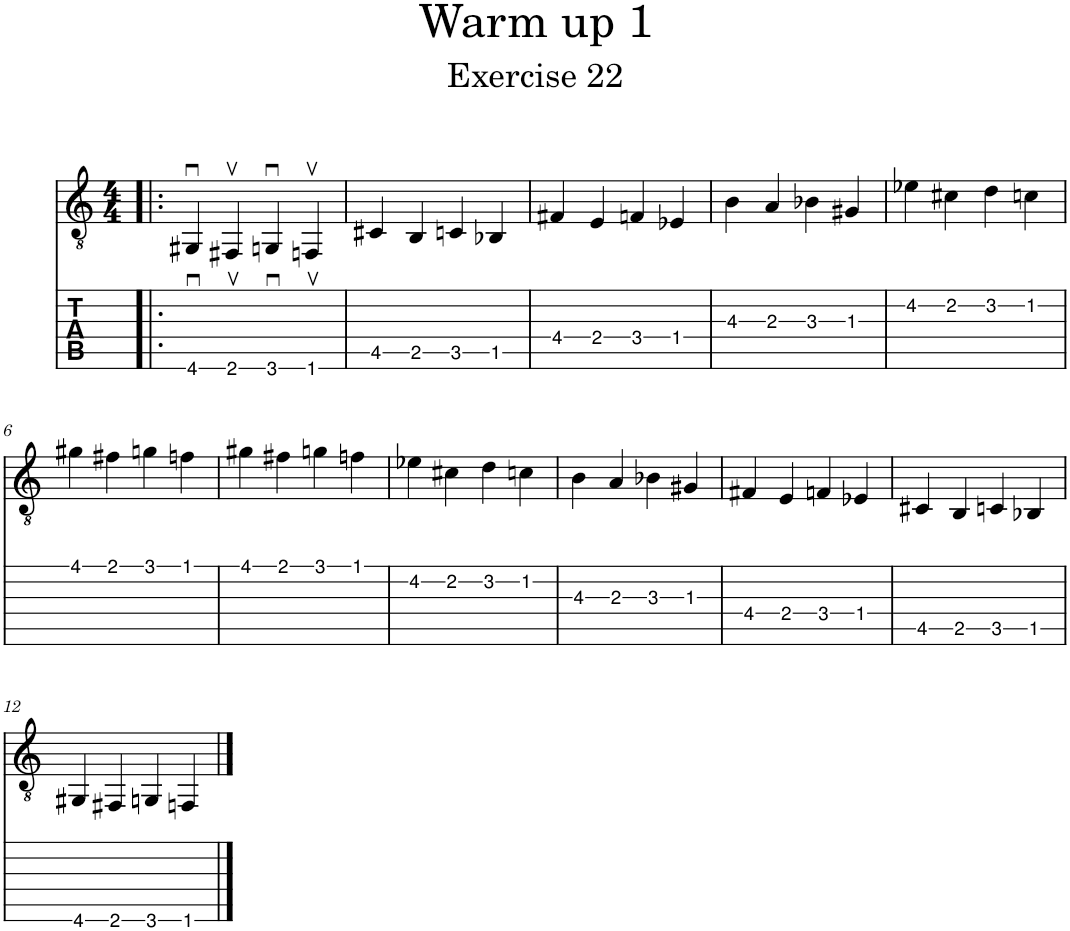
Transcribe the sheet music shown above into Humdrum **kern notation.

**kern	**kern
*part1	*part1
*staff2	*staff1
*I"Guitar	*
*I'Guit.	*
*stria6	*
*	*clefGv2
*k[]	*k[]
*M4/4	*M4/4
=1!|:	=1!|:
4GG#u	4GG#Xu/
4FF#v	4FF#Xv/
4GGu	4GGnu/
4FFv	4FFnv/
=2	=2
4C#	4C#X/
4BB	4BB/
4C	4Cn/
4BB-	4BB-X/
=3	=3
4F#	4F#X/
4E	4E/
4F	4Fn/
4E-	4E-X/
=4	=4
4B	4B\
4A	4A/
4B-	4B-X\
4G#	4G#X/
=5	=5
4e-	4e-X\
4c#	4c#X\
4d	4d\
4c	4cn\
!!LO:LB:g=z
=6	=6
4g#	4g#X\
4f#	4f#X\
4g	4gn\
4f	4fn\
=7	=7
4g#	4g#X\
4f#	4f#X\
4g	4gn\
4f	4fn\
=8	=8
4e-	4e-X\
4c#	4c#X\
4d	4d\
4c	4cn\
=9	=9
4B	4B\
4A	4A/
4B-	4B-X\
4G#	4G#X/
=10	=10
4F#	4F#X/
4E	4E/
4F	4Fn/
4E-	4E-X/
=11	=11
4C#	4C#X/
4BB	4BB/
4C	4Cn/
4BB-	4BB-X/
!!LO:LB:g=z
=12	=12
4GG#	4GG#X/
4FF#	4FF#X/
4GG	4GGn/
4FF	4FFn/
==	==
*-	*-
